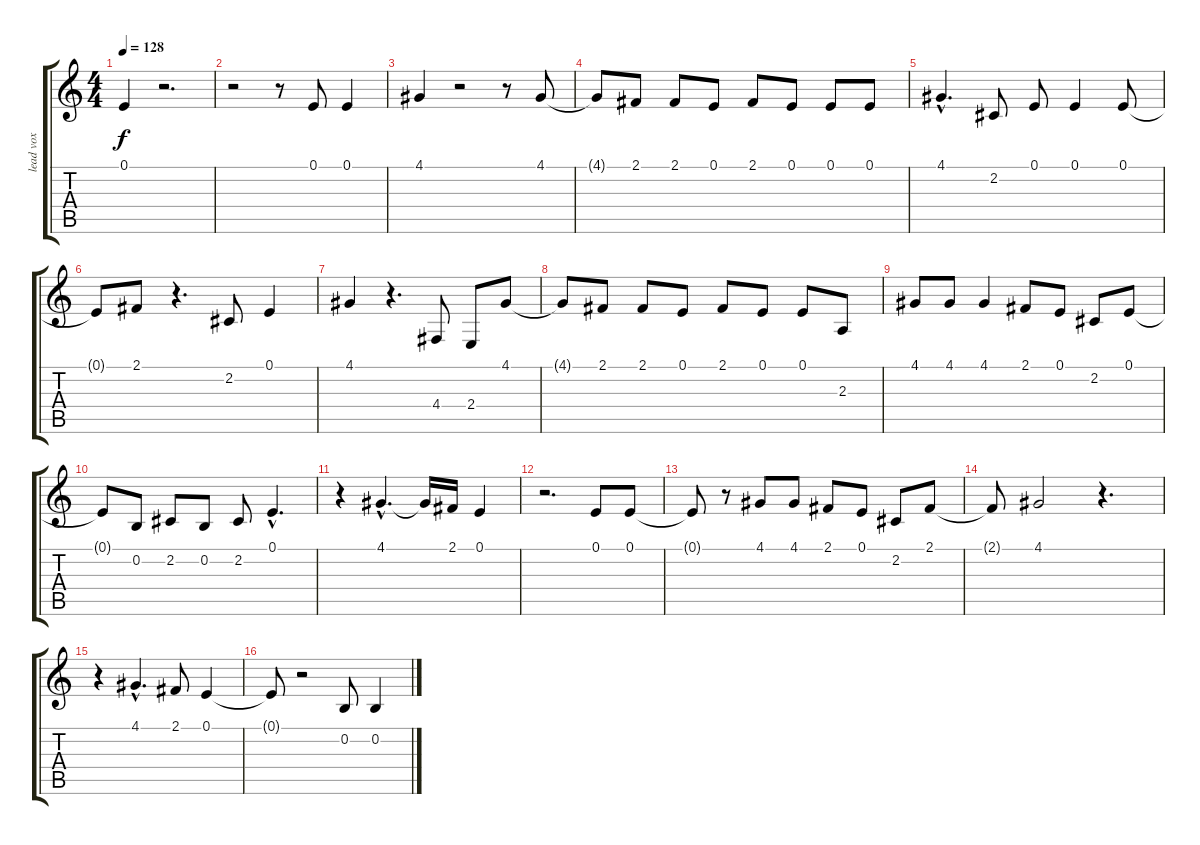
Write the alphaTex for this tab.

\track ("lead vox" "lead vox") {instrument altosax}
\staff {score tabs}
\tuning (E4 B3 G3 D3 A2 E2) {hide}
\ts (4 4)
\tempo 128
\clef g2
\ks c
0.1{t}.4{dy f} r.2{d} |
r.2 r.8 0.1.8 0.1.4 |
4.1.4 r.2 r.8 4.1.8 |
4.1{t}.8 2.1.8 2.1.8 0.1.8 2.1.8 0.1.8 0.1.8 0.1.8 |
4.1{hac}.4{d} 2.2.8 0.1.8 0.1.4 0.1.8 |
0.1{t}.8 2.1.8 r.4{d} 2.2.8 0.1.4 |
4.1.4 r.4{d} 4.4.8 2.4.8 4.1.8 |
4.1{t}.8 2.1.8 2.1.8 0.1.8 2.1.8 0.1.8 0.1.8 2.3.8 |
4.1.8 4.1.8 4.1.4 2.1.8 0.1.8 2.2.8 0.1.8 |
0.1{t}.8 0.2.8 2.2.8 0.2.8 2.2.8 0.1{hac}.4{d} |
r.4 4.1{hac}.4{d} 4.1{t}.16 2.1.16 0.1.4 |
r.2{d} 0.1.8 0.1.8 |
0.1{t}.8 r.8 4.1.8 4.1.8 2.1.8 0.1.8 2.2.8 2.1.8 |
2.1{t}.8 4.1.2 r.4{d} |
r.4 4.1{hac}.4{d} 2.1.8 0.1.4 |
0.1{t}.8 r.2 0.2.8 0.2.4
